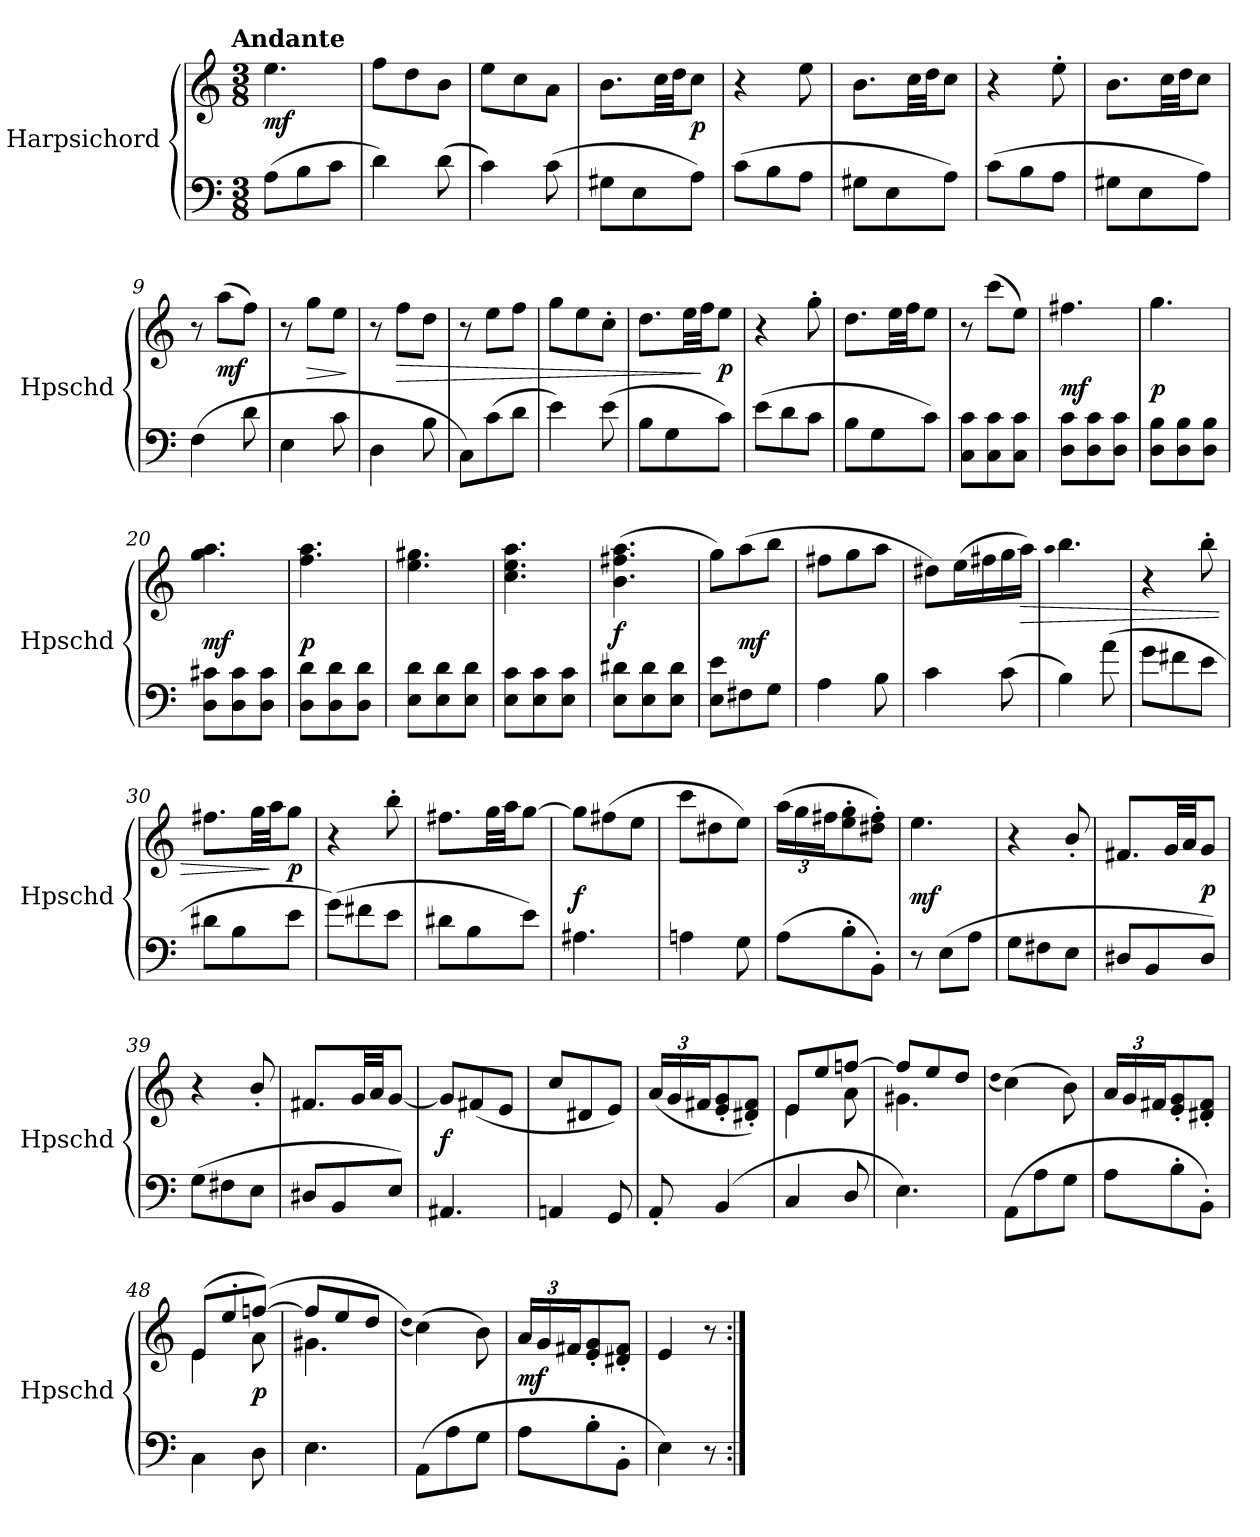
**kern	**kern	**dynam
*part1	*part1	*part1
*staff2	*staff1	*staff1/2
*I"Harpsichord	*	*
*I'Hpschd	*	*
*clefF4	*clefG2	*
*k[]	*k[]	*
*a:	*a:	*
!!LO:TX:omd:t=Andante
*M3/8	*M3/8	*
*MM81	*MM81	*
=1	=1	=1
(8A\L	4.ee\	mf
8B\	.	.
8c\J	.	.
=2	=2	=2
4d\)	8ff\L	.
.	8dd\	.
(8d\	8b\J	.
=3	=3	=3
4c\)	8ee\L	.
.	8cc\	.
(8c\	8a\J	.
=4	=4	=4
8G#X\L	8.b\L	.
8E\	.	.
.	32cc\LL	.
.	32dd\JJ	.
8A\J)	8cc\J	p
=5	=5	=5
(8c\L	4r	.
8B\	.	.
8A\J	8ee\	.
=6	=6	=6
8G#X\L	8.b\L	.
8E\	.	.
.	32cc\LL	.
.	32dd\JJ	.
8A\J)	8cc\J	.
=7	=7	=7
(8c\L	4r	.
8B\	.	.
8A\J	8ee'\	.
=8	=8	=8
8G#X\L	8.b\L	.
8E\	.	.
.	32cc\LL	.
.	32dd\JJ	.
8A\J)	8cc\J	.
=9	=9	=9
(4F\	8r	.
.	(8aa\L	mf
8d\	8ff\J)	.
=10	=10	=10
4E\	8r	.
!	!	!LO:HP:b
.	8gg\L	>
8c\	8ee\J	.
.	.	]
=11	=11	=11
4D\	8r	.
!	!	!LO:HP:b
.	8ff\L	>
8B\	8dd\J	.
=12	=12	=12
8C\L)	8r	.
(8c\	8ee\L	.
8d\J	8ff\J	.
=13	=13	=13
4e\)	8gg\L	.
.	8ee\	.
(8e\	8cc'\J	.
=14	=14	=14
8B\L	8.dd\L	.
8G\	.	.
.	32ee\LL	.
.	32ff\JJ	]
8c\J)	8ee\J	p
=15	=15	=15
(8e\L	4r	.
8d\	.	.
8c\J	8gg'\	.
=16	=16	=16
8B\L	8.dd\L	.
8G\	.	.
.	32ee\LL	.
.	32ff\JJ	.
8c\J)	8ee\J	.
=17	=17	=17
8C\ 8c\L	8r	.
8C\ 8c\	(8ccc\L	.
8C\ 8c\J	8ee\J)	.
=18	=18	=18
8D\ 8c\L	4.ff#X\	mf
8D\ 8c\	.	.
8D\ 8c\J	.	.
=19	=19	=19
8D\ 8B\L	4.gg\	p
8D\ 8B\	.	.
8D\ 8B\J	.	.
=20	=20	=20
8D\ 8c#X\L	4.gg\ 4.aa\	mf
8D\ 8c#\	.	.
8D\ 8c#\J	.	.
=21	=21	=21
8D\ 8d\L	4.ff\ 4.aa\	p
8D\ 8d\	.	.
8D\ 8d\J	.	.
=22	=22	=22
8E\ 8d\L	4.ee\ 4.gg#X\	.
8E\ 8d\	.	.
8E\ 8d\J	.	.
=23	=23	=23
8E\ 8c\L	4.cc\ 4.ee\ 4.aa\	.
8E\ 8c\	.	.
8E\ 8c\J	.	.
=24	=24	=24
8E\ 8d#X\L	(4.b\ 4.ff#X\ 4.aa\	f
8E\ 8d#\	.	.
8E\ 8d#\J	.	.
=25	=25	=25
8E\ 8e\L	8gg\L)	.
8F#X\	(8aa\	mf
8G\J	8bb\J	.
=26	=26	=26
4A\	8ff#X\L	.
.	8gg\	.
8B\	8aa\J	.
=27	=27	=27
4c\	8dd#X\L)	.
.	(16ee\L	.
.	16ff#X\	.
(8c\	16gg\	.
!	!	!LO:HP:b
.	16aa\JJ)	>
=28	=28	=28
.	qaa	.
4B\)	4.bb\	.
(8a\	.	.
=29	=29	=29
8g\L	4r	.
8f#X\	.	.
8e\J	8bb'\	.
=30	=30	=30
8d#X\L	8.ff#X\L	.
8B\	.	.
.	32gg\LL	.
.	32aa\JJ	]
8e\J	8gg\J	p
=31	=31	=31
(8g\L)	4r	.
8f#X\	.	.
8e\J	8bb'\	.
=32	=32	=32
8d#X\L	8.ff#X\L	.
8B\	.	.
.	32gg\LL	.
.	32aa\JJ	.
8e\J)	[8gg\J	.
=33	=33	=33
4.A#X\	8gg\L]	f
.	(8ff#X\	.
.	8ee\J	.
=34	=34	=34
4An\	8ccc\L	.
.	8dd#X\	.
8G\	8ee\J)	.
=35	=35	=35
(8A\L	(24aa\LL	.
.	24gg\	.
.	24ff#X\J	.
8B'\	8ee'\ 8gg'\	.
8BB'\J)	8dd#X'\ 8ff#'\J)	.
=36	=36	=36
8r	4.ee\	mf
(8E\L	.	.
8A\J	.	.
=37	=37	=37
8G\L	4r	.
8F#X\	.	.
8E\J	8b'/	.
=38	=38	=38
8D#X/L	8.f#X/L	.
8BB/	.	.
.	32g/LL	.
.	32a/JJ	.
8D#/J)	8g/J	p
=39	=39	=39
(8G\L	4r	.
8F#X\	.	.
8E\J	8b'/	.
=40	=40	=40
8D#X/L	8.f#X/L	.
8BB/	.	.
.	32g/LL	.
.	32a/JJ	.
8E/J)	[8g/J	.
=41	=41	=41
4.AA#X/	8g/L]	f
.	(8f#X/	.
.	8e/J	.
=42	=42	=42
4AAn/	8cc/L	.
.	8d#X/	.
8GG/	8e/J)	.
=43	=43	=43
8AA'/	(24a/LL	.
.	24g/	.
.	24f#X/J	.
(4BB/	8e'/ 8g'/	.
.	8d#X'/ 8f#'/J)	.
=44	=44	=44
*	*^	*
4C/	8e/L	4e\	.
.	8ee/	.	.
8D/	[8ffn/J	8a\	.
=45	=45	=45	=45
4.E\)	8ff/L]	4.g#X\	.
.	8ee/	.	.
.	8dd/J	.	.
*	*v	*v	*
=46	=46	=46
.	(qdd	.
(8AA\L	(4cc\)	.
8A\	.	.
8G\J	8b\)	.
=47	=47	=47
8A\L	24a/LL	.
.	24g/	.
.	24f#X/J	.
8B'\	8e'/ 8g'/	.
8BB'\J)	8d#X'/ 8f#'/J	.
=48	=48	=48
*	*^	*
4C\	(8e/L	4e\	.
.	8ee'/	.	.
8D\	([8ffn/J)	8a\	p
=49	=49	=49	=49
4.E\	8ff/L]	4.g#X\	.
.	8ee/	.	.
.	8dd/J	.	.
*	*v	*v	*
=50	=50	=50
.	(qdd)	.
(8AA\L	(4cc\)	.
8A\	.	.
8G\J	8b\)	.
=51	=51	=51
8A\L	24a/LL	mf
.	24g/	.
.	24f#X/J	.
8B'\	8e'/ 8g'/	.
8BB'\J	8d#X'/ 8f#'/J	.
=52	=52	=52
4E\)	4e/	.
8r	8r	.
=:|!	=:|!	=:|!
*-	*-	*-
